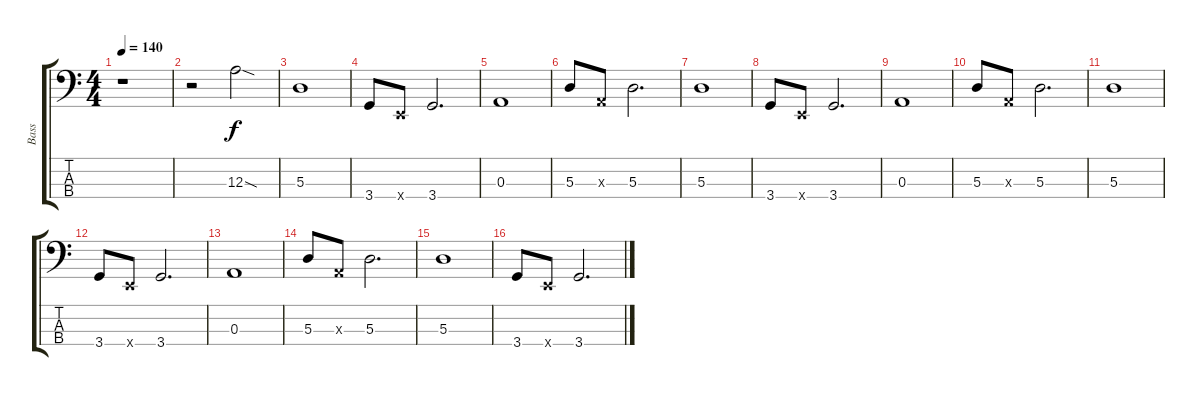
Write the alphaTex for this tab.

\track ("Bass" "Bass") {instrument electricbassfinger}
\staff {score tabs}
\tuning (G2 D2 A1 E1) {hide}
\ts (4 4)
\tempo 140
\clef f4
\ks c
r.1{dy f} |
r.2 12.3{sod}.2 |
5.3.1 |
3.4.8 0.4{x}.8 3.4.2{d} |
0.3.1 |
5.3.8 0.3{x}.8 5.3.2{d} |
5.3.1 |
3.4.8 0.4{x}.8 3.4.2{d} |
0.3.1 |
5.3.8 0.3{x}.8 5.3.2{d} |
5.3.1 |
3.4.8 0.4{x}.8 3.4.2{d} |
0.3.1 |
5.3.8 0.3{x}.8 5.3.2{d} |
5.3.1 |
3.4.8 0.4{x}.8 3.4.2{d}
